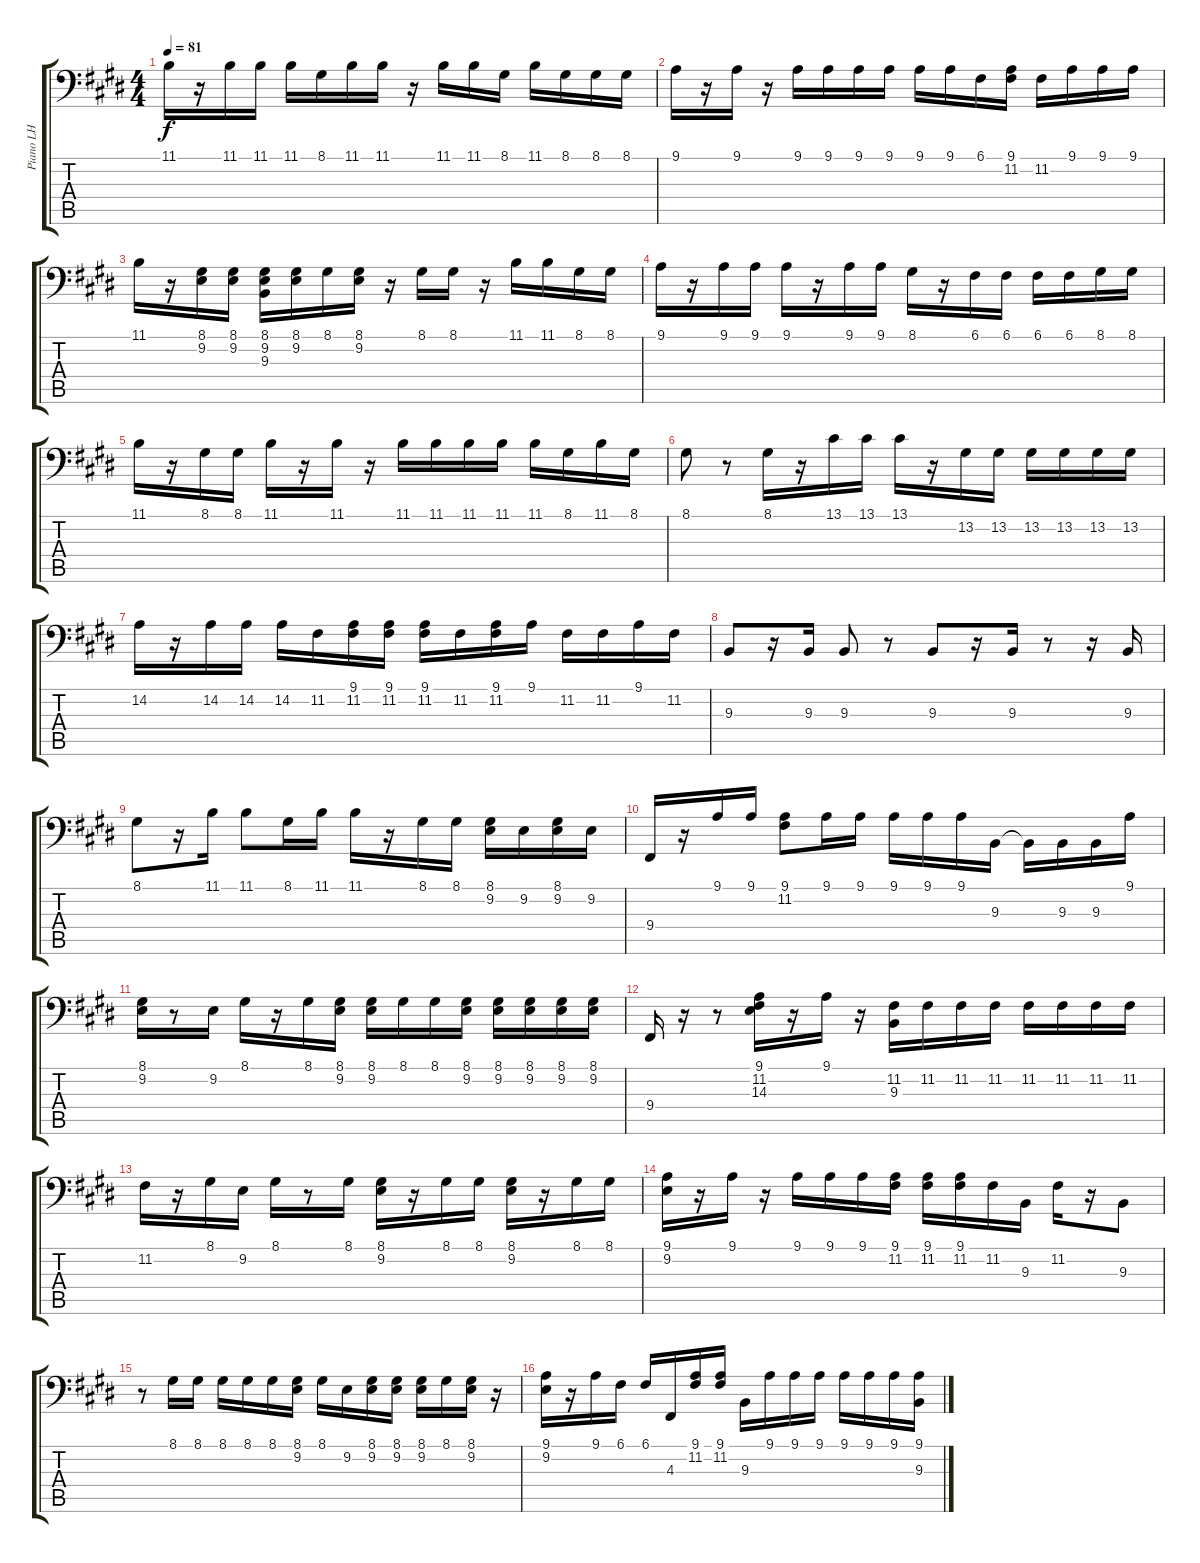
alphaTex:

\track ("Piano LH" "Piano LH") {instrument brightacousticpiano}
\staff {score tabs}
\tuning (C3 G2 D2 A1 E1 B0) {hide}
\ts (4 4)
\tempo 81
\clef f4
\ks c#minor
11.1.16{dy f} r.16 11.1.16 11.1.16 11.1.16 8.1.16 11.1.16 11.1.16 r.16 11.1.16 11.1.16 8.1.16 11.1.16 8.1.16 8.1.16 8.1.16 |
\ks e
9.1.16 r.16 9.1.16 r.16 9.1.16 9.1.16 9.1.16 9.1.16 9.1.16 9.1.16 6.1.16 (9.1 11.2).16 11.2.16 9.1.16 9.1.16 9.1.16 |
\ks c#minor
11.1.16 r.16 (8.1 9.2).16 (8.1 9.2).16 (8.1 9.2 9.3).16 (8.1 9.2).16 8.1.16 (8.1 9.2).16 r.16 8.1.16 8.1.16 r.16 11.1.16 11.1.16 8.1.16 8.1.16 |
9.1.16 r.16 9.1.16 9.1.16 9.1.16 r.16 9.1.16 9.1.16 8.1.16 r.16 6.1.16 6.1.16 6.1.16 6.1.16 8.1.16 8.1.16 |
11.1.16 r.16 8.1.16 8.1.16 11.1.16 r.16 11.1.16 r.16 11.1.16 11.1.16 11.1.16 11.1.16 11.1.16 8.1.16 11.1.16 8.1.16 |
\ks e
8.1.8 r.8 8.1.16 r.16 13.1.16 13.1.16 13.1.16 r.16 13.2.16 13.2.16 13.2.16 13.2.16 13.2.16 13.2.16 |
\ks c#minor
14.2.16 r.16 14.2.16 14.2.16 14.2.16 11.2.16 (9.1 11.2).16 (9.1 11.2).16 (9.1 11.2).16 11.2.16 (9.1 11.2).16 9.1.16 11.2.16 11.2.16 9.1.16 11.2.16 |
9.3.8 r.16 9.3.16 9.3.8 r.8 9.3.8 r.16 9.3.16 r.8 r.16 9.3.16 |
8.1.8 r.16 11.1.16 11.1.8 8.1.16 11.1.16 11.1.16 r.16 8.1.16 8.1.16 (8.1 9.2).16 9.2.16 (8.1 9.2).16 9.2.16 |
\ks e
9.4.16 r.16 9.1.16 9.1.16 (9.1 11.2).8 9.1.16 9.1.16 9.1.16 9.1.16 9.1.16 9.3.16 9.3{t}.16 9.3.16 9.3.16 9.1.16 |
\ks c#minor
(8.1 9.2).16 r.8 9.2.16 8.1.16 r.16 8.1.16 (8.1 9.2).16 (8.1 9.2).16 8.1.16 8.1.16 (8.1 9.2).16 (8.1 9.2).16 (8.1 9.2).16 (8.1 9.2).16 (8.1 9.2).16 |
9.4.16 r.16 r.8 (9.1 11.2 14.3).16 r.16 9.1.16 r.16 (11.2 9.3).16 11.2.16 11.2.16 11.2.16 11.2.16 11.2.16 11.2.16 11.2.16 |
11.2.16 r.16 8.1.16 9.2.16 8.1.16 r.8 8.1.16 (8.1 9.2).16 r.16 8.1.16 8.1.16 (8.1 9.2).16 r.16 8.1.16 8.1.16 |
\ks e
(9.1 9.2).16 r.16 9.1.16 r.16 9.1.16 9.1.16 9.1.16 (9.1 11.2).16 (9.1 11.2).16 (9.1 11.2).16 11.2.16 9.3.16 11.2.16 r.16 9.3.8 |
\ks c#minor
r.8 8.1.16 8.1.16 8.1.16 8.1.16 8.1.16 (8.1 9.2).16 8.1.16 9.2.16 (8.1 9.2).16 (8.1 9.2).16 (8.1 9.2).16 8.1.16 (8.1 9.2).16 r.16 |
(9.1 9.2).16 r.16 9.1.16 6.1.16 6.1.16 4.3.16 (9.1 11.2).16 (9.1 11.2).16 9.3.16 9.1.16 9.1.16 9.1.16 9.1.16 9.1.16 9.1.16 (9.1 9.3).16
